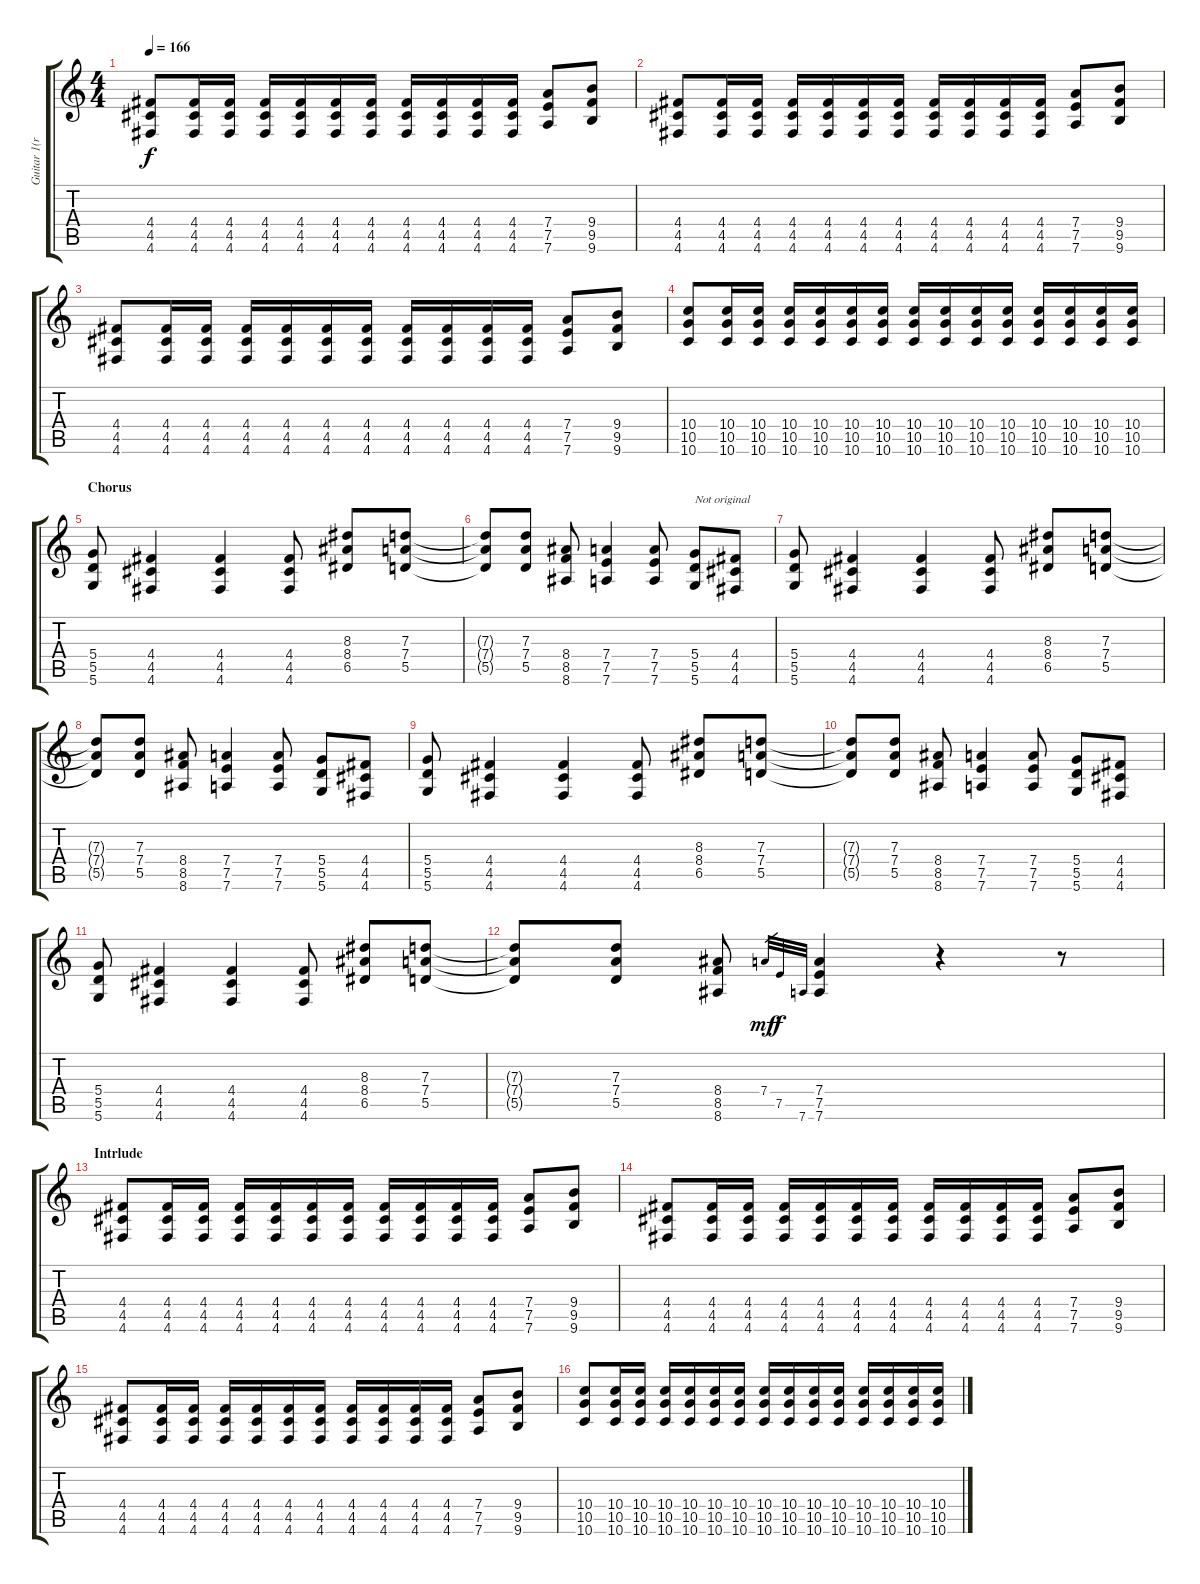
\track ("Guitar 1(rithm)" "Guitar 1(r") {instrument distortionguitar}
\staff {score tabs}
\tuning (E4 B3 G3 D3 A2 D2) {hide}
\ts (4 4)
\tempo 166
\clef g2
\ks c
(4.4 4.5 4.6).8{dy f} (4.4 4.5 4.6).16 (4.4 4.5 4.6).16 (4.4 4.5 4.6).16 (4.4 4.5 4.6).16 (4.4 4.5 4.6).16 (4.4 4.5 4.6).16 (4.4 4.5 4.6).16 (4.4 4.5 4.6).16 (4.4 4.5 4.6).16 (4.4 4.5 4.6).16 (7.4 7.5 7.6).8 (9.4 9.5 9.6).8 |
(4.4 4.5 4.6).8 (4.4 4.5 4.6).16 (4.4 4.5 4.6).16 (4.4 4.5 4.6).16 (4.4 4.5 4.6).16 (4.4 4.5 4.6).16 (4.4 4.5 4.6).16 (4.4 4.5 4.6).16 (4.4 4.5 4.6).16 (4.4 4.5 4.6).16 (4.4 4.5 4.6).16 (7.4 7.5 7.6).8 (9.4 9.5 9.6).8 |
(4.4 4.5 4.6).8 (4.4 4.5 4.6).16 (4.4 4.5 4.6).16 (4.4 4.5 4.6).16 (4.4 4.5 4.6).16 (4.4 4.5 4.6).16 (4.4 4.5 4.6).16 (4.4 4.5 4.6).16 (4.4 4.5 4.6).16 (4.4 4.5 4.6).16 (4.4 4.5 4.6).16 (7.4 7.5 7.6).8 (9.4 9.5 9.6).8 |
(10.4 10.5 10.6).8 (10.4 10.5 10.6).16 (10.4 10.5 10.6).16 (10.4 10.5 10.6).16 (10.4 10.5 10.6).16 (10.4 10.5 10.6).16 (10.4 10.5 10.6).16 (10.4 10.5 10.6).16 (10.4 10.5 10.6).16 (10.4 10.5 10.6).16 (10.4 10.5 10.6).16 (10.4 10.5 10.6).16 (10.4 10.5 10.6).16 (10.4 10.5 10.6).16 (10.4 10.5 10.6).16 |
\section ("" "Chorus")
(5.4 5.5 5.6).8 (4.4 4.5 4.6).4 (4.4 4.5 4.6).4 (4.4 4.5 4.6).8 (8.3 8.4 6.5).8 (7.3 7.4 5.5).8 |
(7.3{t} 7.4{t} 5.5{t}).8 (7.3 7.4 5.5).8 (8.4 8.5 8.6).8 (7.4 7.5 7.6).4 (7.4 7.5 7.6).8 (5.4 5.5 5.6).8{txt "Not original"} (4.4 4.5 4.6).8 |
(5.4 5.5 5.6).8 (4.4 4.5 4.6).4 (4.4 4.5 4.6).4 (4.4 4.5 4.6).8 (8.3 8.4 6.5).8 (7.3 7.4 5.5).8 |
(7.3{t} 7.4{t} 5.5{t}).8 (7.3 7.4 5.5).8 (8.4 8.5 8.6).8 (7.4 7.5 7.6).4 (7.4 7.5 7.6).8 (5.4 5.5 5.6).8 (4.4 4.5 4.6).8 |
(5.4 5.5 5.6).8 (4.4 4.5 4.6).4 (4.4 4.5 4.6).4 (4.4 4.5 4.6).8 (8.3 8.4 6.5).8 (7.3 7.4 5.5).8 |
(7.3{t} 7.4{t} 5.5{t}).8 (7.3 7.4 5.5).8 (8.4 8.5 8.6).8 (7.4 7.5 7.6).4 (7.4 7.5 7.6).8 (5.4 5.5 5.6).8 (4.4 4.5 4.6).8 |
(5.4 5.5 5.6).8 (4.4 4.5 4.6).4 (4.4 4.5 4.6).4 (4.4 4.5 4.6).8 (8.3 8.4 6.5).8 (7.3 7.4 5.5).8 |
(7.3{t} 7.4{t} 5.5{t}).8 (7.3 7.4 5.5).8 (8.4 8.5 8.6).8 7.4.32{gr dy mf} 7.5.32{gr dy f} 7.6.32{gr} (7.4 7.5 7.6).4 r.4 r.8 |
\section ("" "Intrlude")
(4.4 4.5 4.6).8 (4.4 4.5 4.6).16 (4.4 4.5 4.6).16 (4.4 4.5 4.6).16 (4.4 4.5 4.6).16 (4.4 4.5 4.6).16 (4.4 4.5 4.6).16 (4.4 4.5 4.6).16 (4.4 4.5 4.6).16 (4.4 4.5 4.6).16 (4.4 4.5 4.6).16 (7.4 7.5 7.6).8 (9.4 9.5 9.6).8 |
(4.4 4.5 4.6).8 (4.4 4.5 4.6).16 (4.4 4.5 4.6).16 (4.4 4.5 4.6).16 (4.4 4.5 4.6).16 (4.4 4.5 4.6).16 (4.4 4.5 4.6).16 (4.4 4.5 4.6).16 (4.4 4.5 4.6).16 (4.4 4.5 4.6).16 (4.4 4.5 4.6).16 (7.4 7.5 7.6).8 (9.4 9.5 9.6).8 |
(4.4 4.5 4.6).8 (4.4 4.5 4.6).16 (4.4 4.5 4.6).16 (4.4 4.5 4.6).16 (4.4 4.5 4.6).16 (4.4 4.5 4.6).16 (4.4 4.5 4.6).16 (4.4 4.5 4.6).16 (4.4 4.5 4.6).16 (4.4 4.5 4.6).16 (4.4 4.5 4.6).16 (7.4 7.5 7.6).8 (9.4 9.5 9.6).8 |
(10.4 10.5 10.6).8 (10.4 10.5 10.6).16 (10.4 10.5 10.6).16 (10.4 10.5 10.6).16 (10.4 10.5 10.6).16 (10.4 10.5 10.6).16 (10.4 10.5 10.6).16 (10.4 10.5 10.6).16 (10.4 10.5 10.6).16 (10.4 10.5 10.6).16 (10.4 10.5 10.6).16 (10.4 10.5 10.6).16 (10.4 10.5 10.6).16 (10.4 10.5 10.6).16 (10.4 10.5 10.6).16
